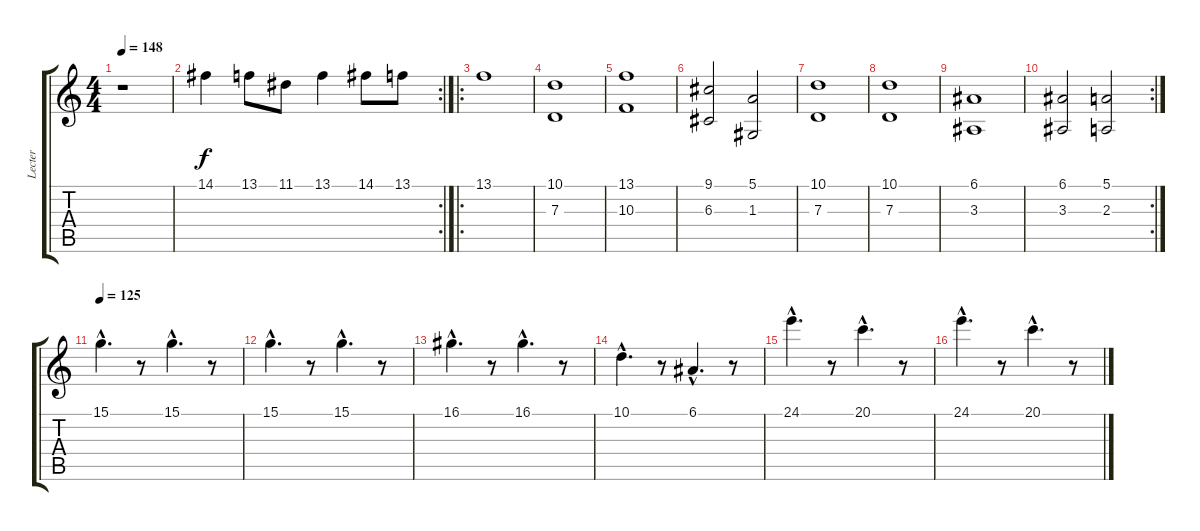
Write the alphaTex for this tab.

\track ("Lecter" "Lecter") {instrument stringensemble1}
\staff {score tabs}
\tuning (E4 B3 G3 D3 A2 E2) {hide}
\ts (4 4)
\tempo 148
\clef g2
\ks c
r.1{dy f} |
\rc 2
14.1.4 13.1.8 11.1.8 13.1.4 14.1.8 13.1.8 |
\ro
13.1.1 |
(10.1 7.3).1{instrument pad4choir} |
(13.1 10.3).1 |
(9.1 6.3).2 (5.1 1.3).2 |
(10.1 7.3).1 |
(10.1 7.3).1 |
(6.1 3.3).1 |
\rc 2
(6.1 3.3).2 (5.1 2.3).2 |
\tempo 125
15.1{hac}.4{d instrument stringensemble1} r.8 15.1{hac}.4{d} r.8 |
15.1{hac}.4{d} r.8 15.1{hac}.4{d} r.8 |
16.1{hac}.4{d} r.8 16.1{hac}.4{d} r.8 |
10.1{hac}.4{d} r.8 6.1{hac}.4{d} r.8 |
24.1{hac}.4{d} r.8 20.1{hac}.4{d} r.8 |
24.1{hac}.4{d} r.8 20.1{hac}.4{d} r.8
